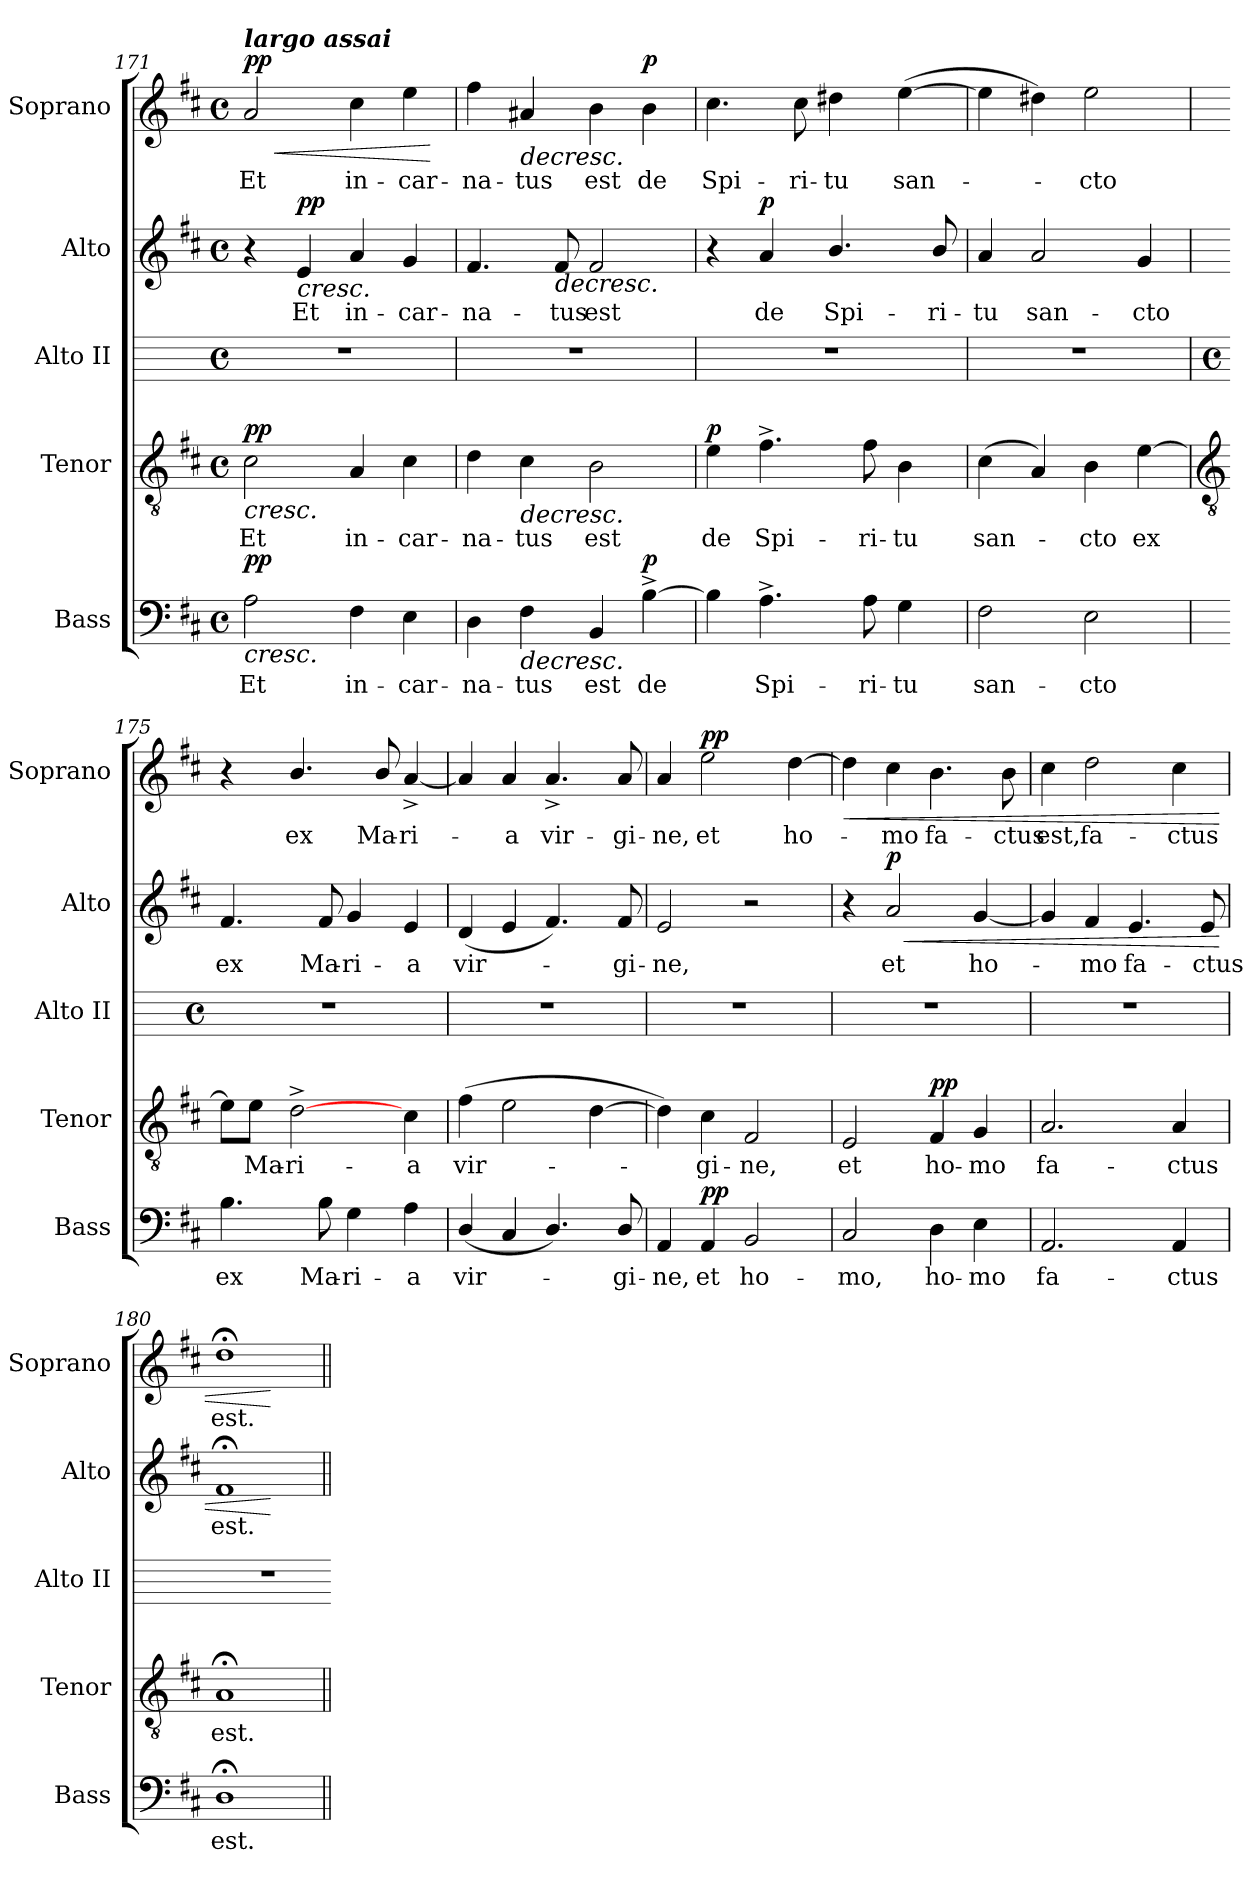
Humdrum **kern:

**kern	**text	**dynam	**kern	**text	**dynam	**kern	**kern	**text	**dynam	**kern	**text	**dynam
*part5	*part5	*part5	*part4	*part4	*part4	*part3	*part2	*part2	*part2	*part1	*part1	*part1
*staff5	*staff5	*staff5	*staff4	*staff4	*staff4	*staff3	*staff2	*staff2	*staff2	*staff1	*staff1	*staff1
*I"Bass	*	*	*I"Tenor	*	*	*I"Alto II	*I"Alto	*	*	*I"Soprano	*	*
*I'Bass	*	*	*I'Tenor	*	*	*I'Alto II	*I'Alto	*	*	*I'Soprano	*	*
*clefF4	*	*	*clefGv2	*	*	*	*clefG2	*	*	*clefG2	*	*
*k[f#c#]	*	*	*k[f#c#]	*	*	*	*k[f#c#]	*	*	*k[f#c#]	*	*
*D:	*	*	*D:	*	*	*	*D:	*	*	*D:	*	*
*M4/4	*	*	*M4/4	*	*	*M4/4	*M4/4	*	*	*M4/4	*	*
*met(c)	*	*	*met(c)	*	*	*met(c)	*met(c)	*	*	*met(c)	*	*
*MM44	*	*	*MM44	*	*	*MM44	*MM44	*	*	*MM44	*	*
=171	=171	=171	=171	=171	=171	=171	=171	=171	=171	=171	=171	=171
!	!	!	!	!	!	!	!	!	!	!LO:TX:a:Bi:t=largo assai	!	!
!	!LO:LY:b	!LO:HP:b	!	!LO:LY:b	!LO:HP:b	!	!	!	!	!	!LO:LY:b	!LO:HP:b
!	!	!LO:DY:n=1:b	!	!	!LO:DY:n=1:b	!	!	!	!	!	!	!LO:DY:n=1:b
2A	Et	< pp	2c#	Et	< pp	1r	4r	.	.	2a	Et	< pp
!	!	!	!	!	!	!	!	!LO:LY:b	!LO:HP:b	!	!	!
!	!	!	!	!	!	!	!	!	!LO:DY:n=1:b	!	!	!
.	.	.	.	.	.	.	4e	Et	< pp	.	.	.
!	!LO:LY:b	!	!	!LO:LY:b	!	!	!	!LO:LY:b	!	!	!LO:LY:b	!
4F#	in-	.	4A	in-	.	.	4a	in-	.	4cc#	in-	.
!	!LO:LY:b	!	!	!LO:LY:b	!	!	!	!LO:LY:b	!	!	!LO:LY:b	!
4E	-car-	.	4c#	-car-	.	.	4g	-car-	.	4ee	-car-	.
.	.	.	.	.	.	.	.	.	.	.	.	[
=172	=172	=172	=172	=172	=172	=172	=172	=172	=172	=172	=172	=172
!	!LO:LY:b	!	!	!LO:LY:b	!	!	!	!LO:LY:b	!	!	!LO:LY:b	!
4D	-na-	.	4d	-na-	.	1r	4.f#	-na-	.	4ff#	-na-	.
!	!LO:LY:b	!LO:HP:b	!	!LO:LY:b	!LO:HP:b	!	!	!	!	!	!LO:LY:b	!LO:HP:b
4F#	-tus	>	4c#	-tus	>	.	.	.	.	4a#X	-tus	>
!	!	!	!	!	!	!	!	!LO:LY:b	!LO:HP:b	!	!	!
.	.	.	.	.	.	.	8f#	-tus	>	.	.	.
!	!LO:LY:b	!	!	!LO:LY:b	!	!	!	!LO:LY:b	!	!	!LO:LY:b	!
4BB	est	.	2B	est	.	.	2f#	est	.	4b	est	.
!	!LO:LY:b	!LO:DY:b	!	!	!	!	!	!	!	!	!LO:LY:b	!LO:DY:b
[4B^	de	p	.	.	.	.	.	.	.	4b	de	p
.	.	.	.	.	.	.	.	.	[	.	.	.
=173	=173	=173	=173	=173	=173	=173	=173	=173	=173	=173	=173	=173
!	!	!	!	!LO:LY:b	!LO:DY:b	!	!	!	!	!	!LO:LY:b	!
4B]	.	.	4e	de	p	1r	4r	.	.	4.cc#	Spi-	.
!	!LO:LY:b	!	!	!LO:LY:b	!	!	!	!LO:LY:b	!LO:DY:b	!	!	!
4.A^	Spi-	.	4.f#^	Spi-	.	.	4a	de	p	.	.	.
!	!	!	!	!	!	!	!	!	!	!	!LO:LY:b	!
.	.	.	.	.	.	.	.	.	.	8cc#	-ri-	.
!	!	!	!	!	!	!	!	!LO:LY:b	!	!	!LO:LY:b	!
.	.	.	.	.	.	.	4.b/	Spi-	.	4dd#X	-tu	.
!	!LO:LY:b	!	!	!LO:LY:b	!	!	!	!	!	!	!	!
8A	-ri-	.	8f#	-ri-	.	.	.	.	.	.	.	.
!	!LO:LY:b	!	!	!LO:LY:b	!	!	!	!	!	!	!LO:LY:b	!
4G	-tu	.	4B	-tu	.	.	.	.	.	(>[4ee	san-	.
!	!	!	!	!	!	!	!	!LO:LY:b	!	!	!	!
.	.	.	.	.	.	.	8b/	-ri-	.	.	.	.
=174	=174	=174	=174	=174	=174	=174	=174	=174	=174	=174	=174	=174
!	!LO:LY:b	!	!	!LO:LY:b	!	!	!	!LO:LY:b	!	!	!	!
2F#	san-	.	(<4c#	san-	.	1r	4a	-tu	.	4ee]	.	.
!	!	!	!	!	!	!	!	!LO:LY:b	!	!	!	!
.	.	.	4A)	.	.	.	2a	san-	.	4dd#X)	.	.
!	!LO:LY:b	!	!	!LO:LY:b	!	!	!	!	!	!	!LO:LY:b	!
2E	-cto	.	4B	cto	.	.	.	.	.	2ee	cto	.
!	!	!	!	!LO:LY:b	!	!	!	!LO:LY:b	!	!	!	!
.	.	.	[4e	ex	.	.	4g	-cto	.	.	.	.
!!LO:LB:g=z
=175	=175	=175	=175	=175	=175	=175	=175	=175	=175	=175	=175	=175
*	*	*	*clefGv2	*	*	*	*	*	*	*	*	*
*	*	*	*	*	*	*M4/4	*	*	*	*	*	*
*	*	*	*	*	*	*met(c)	*	*	*	*	*	*
!	!LO:LY:b	!	!	!	!	!	!	!LO:LY:b	!	!	!	!
4.B	ex	.	8e\L]	.	.	1r	4.f#	ex	.	4r	.	.
!	!	!	!	!LO:LY:b	!	!	!	!	!	!	!	!
.	.	.	8e\J	Ma-	.	.	.	.	.	.	.	.
!	!	!	!	!LO:LY:b	!	!	!	!	!	!	!LO:LY:b	!
.	.	.	[2d^	-ri-	.	.	.	.	.	4.b/	ex	.
!	!LO:LY:b	!	!	!	!	!	!	!LO:LY:b	!	!	!	!
8B	Ma-	.	.	.	.	.	8f#	Ma-	.	.	.	.
!	!LO:LY:b	!	!	!	!	!	!	!LO:LY:b	!	!	!	!
4G	-ri-	.	.	.	.	.	4g	-ri-	.	.	.	.
!	!	!	!	!	!	!	!	!	!	!	!LO:LY:b	!
.	.	.	.	.	.	.	.	.	.	8b/	Ma-	.
!	!LO:LY:b	!	!	!LO:LY:b	!	!	!	!LO:LY:b	!	!	!LO:LY:b	!
4A	-a	.	4c#	-a	.	.	4e	-a	.	[4a^	-ri-	.
=176	=176	=176	=176	=176	=176	=176	=176	=176	=176	=176	=176	=176
!	!LO:LY:b	!	!	!LO:LY:b	!	!	!	!LO:LY:b	!	!	!	!
(<4D/	vir-	.	(>4f#	vir-	.	1r	(<4d	vir-	.	4a]	.	.
!	!	!	!	!	!	!	!	!	!	!	!LO:LY:b	!
4C#	.	.	2e	.	.	.	4e	.	.	4a	a	.
!	!	!	!	!	!	!	!	!	!	!	!LO:LY:b	!
4.D/)	.	.	.	.	.	.	4.f#)	.	.	4.a^	vir-	.
.	.	.	[4d	.	.	.	.	.	.	.	.	.
!	!LO:LY:b	!	!	!	!	!	!	!LO:LY:b	!	!	!LO:LY:b	!
8D/	gi-	.	.	.	.	.	8f#	gi-	.	8a	-gi-	.
=177	=177	=177	=177	=177	=177	=177	=177	=177	=177	=177	=177	=177
!	!LO:LY:b	!	!	!	!	!	!	!LO:LY:b	!	!	!LO:LY:b	!
4AA	-ne,	.	4d])	.	.	1r	2e	-ne,	.	4a	-ne,	.
!	!LO:LY:b	!LO:DY:b	!	!LO:LY:b	!	!	!	!	!	!	!LO:LY:b	!LO:DY:b
4AA	et	pp	4c#	gi-	.	.	.	.	.	2ee	et	pp
!	!LO:LY:b	!	!	!LO:LY:b	!	!	!	!	!	!	!	!
2BB	ho-	.	2F#	-ne,	.	.	2r	.	.	.	.	.
!	!	!	!	!	!	!	!	!	!	!	!LO:LY:b	!
.	.	.	.	.	.	.	.	.	.	[4dd	ho-	.
=178	=178	=178	=178	=178	=178	=178	=178	=178	=178	=178	=178	=178
!	!LO:LY:b	!	!	!LO:LY:b	!	!	!	!	!	!	!	!LO:HP:b
2C#	-mo,	.	2E	et	.	1r	4r	.	.	4dd]	.	<
!	!	!	!	!	!	!	!	!LO:LY:b	!LO:HP:b	!	!LO:LY:b	!
!	!	!	!	!	!	!	!	!	!LO:DY:n=1:b	!	!	!
.	.	.	.	.	.	.	2a	et	< p	4cc#	mo	.
!	!LO:LY:b	!	!	!LO:LY:b	!LO:DY:b	!	!	!	!	!	!LO:LY:b	!
4D	ho-	.	4F#	ho-	pp	.	.	.	.	4.b	fa-	.
!	!LO:LY:b	!	!	!LO:LY:b	!	!	!	!LO:LY:b	!	!	!	!
4E	-mo	.	4G	-mo	.	.	[4g	ho-	.	.	.	.
!	!	!	!	!	!	!	!	!	!	!	!LO:LY:b	!
.	.	.	.	.	.	.	.	.	.	8b	-ctus	.
.	.	[	.	.	[	.	.	.	]	.	.	]
=179	=179	=179	=179	=179	=179	=179	=179	=179	=179	=179	=179	=179
!	!LO:LY:b	!	!	!LO:LY:b	!	!	!	!	!	!	!LO:LY:b	!
2.AA	fa-	.	2.A	fa-	.	1r	4g]	.	.	4cc#	est,	.
!	!	!	!	!	!	!	!	!LO:LY:b	!	!	!LO:LY:b	!
.	.	.	.	.	.	.	4f#	mo	.	2dd	fa-	.
!	!	!	!	!	!	!	!	!LO:LY:b	!	!	!	!
.	.	.	.	.	.	.	4.e	fa-	.	.	.	.
!	!LO:LY:b	!	!	!LO:LY:b	!	!	!	!	!	!	!LO:LY:b	!
4AA	-ctus	.	4A	-ctus	.	.	.	.	.	4cc#	-ctus	.
!	!	!	!	!	!	!	!	!LO:LY:b	!	!	!	!
.	.	.	.	.	.	.	8e	-ctus	.	.	.	.
=180	=180	=180	=180	=180	=180	=180	=180	=180	=180	=180	=180	=180
!	!LO:LY:b	!	!	!LO:LY:b	!	!	!	!LO:LY:b	!	!	!LO:LY:b	!
1D;<	est.	.	1A;<	est.	.	1r	1f#;<	est.	.	1dd;<	est.	.
.	.	]	.	.	]	.	.	.	[	.	.	[
=||	=||	=||	=||	=||	=||	=	=||	=||	=||	=||	=||	=||
*-	*-	*-	*-	*-	*-	*-	*-	*-	*-	*-	*-	*-
